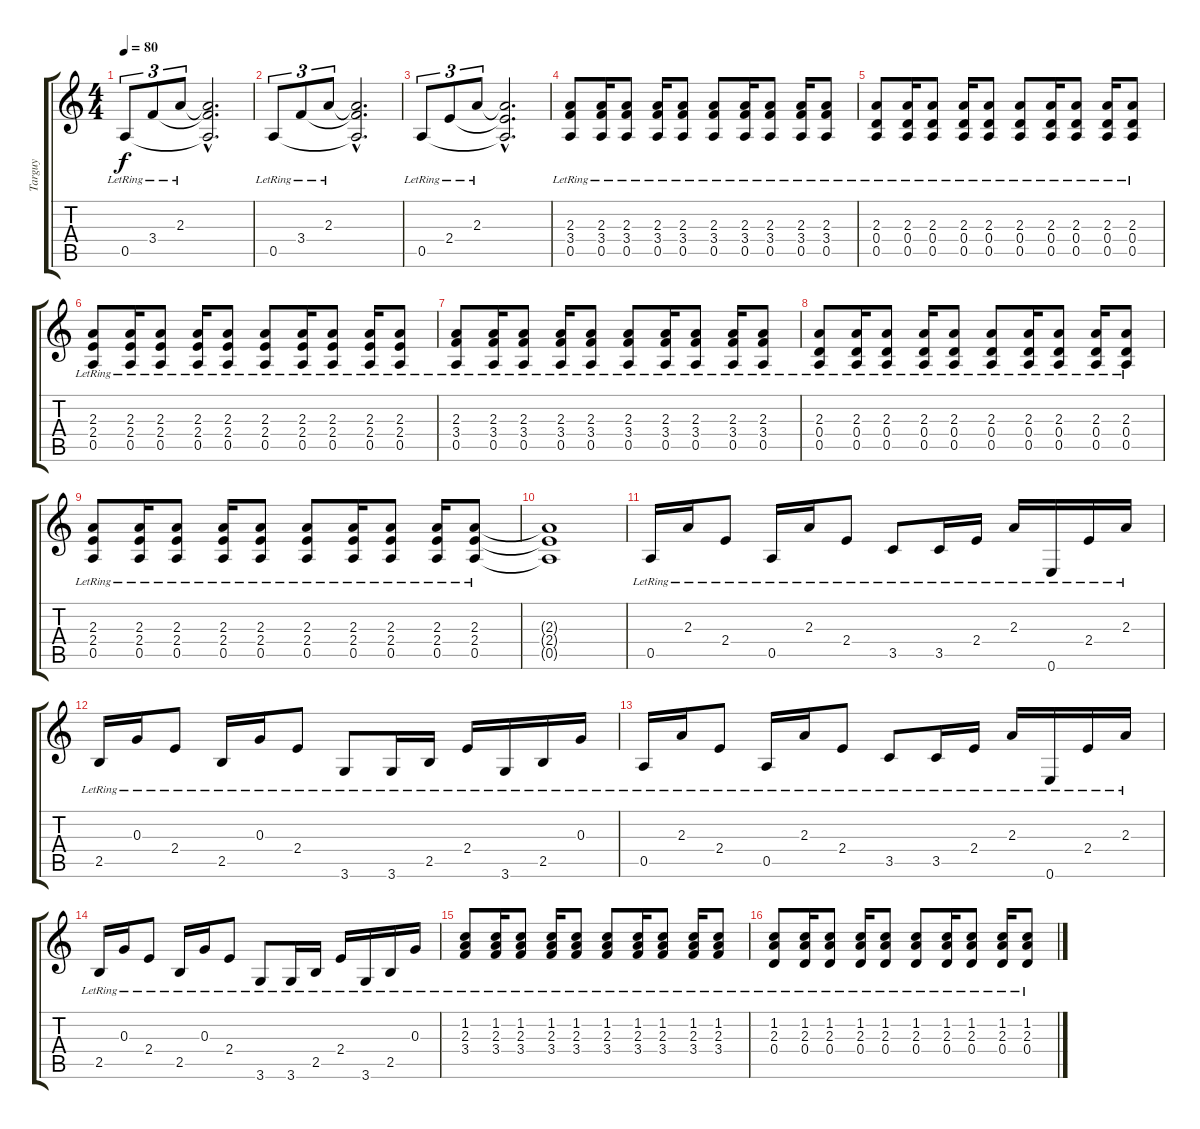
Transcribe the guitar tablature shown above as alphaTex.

\track ("Targuy" "Targuy") {instrument electricguitarmuted}
\staff {score tabs}
\tuning (E4 B3 G3 D3 A2 E2) {hide}
\ts (4 4)
\tempo 80
\clef g2
\ks c
0.5{lr}.8{tu (3 2) dy f instrument electricguitarmuted} 3.4{lr}.8{tu (3 2)} 2.3{lr}.8{tu (3 2)} (2.3{hac t} 3.4{hac t} 0.5{hac t}).2{d} |
0.5{lr}.8{tu (3 2)} 3.4{lr}.8{tu (3 2)} 2.3{lr}.8{tu (3 2)} (2.3{hac t} 3.4{hac t} 0.5{hac t}).2{d} |
0.5{lr}.8{tu (3 2)} 2.4{lr}.8{tu (3 2)} 2.3{lr}.8{tu (3 2)} (2.3{hac t} 2.4{hac t} 0.5{hac t}).2{d} |
(2.3{lr} 3.4{lr} 0.5{lr}).8 (2.3{lr} 3.4{lr} 0.5{lr}).16 (2.3{lr} 3.4{lr} 0.5{lr}).8 (2.3{lr} 3.4{lr} 0.5{lr}).16 (2.3{lr} 3.4{lr} 0.5{lr}).8 (2.3{lr} 3.4{lr} 0.5{lr}).8 (2.3{lr} 3.4{lr} 0.5{lr}).16 (2.3{lr} 3.4{lr} 0.5{lr}).8 (2.3{lr} 3.4{lr} 0.5{lr}).16 (2.3{lr} 3.4{lr} 0.5{lr}).8 |
(2.3{lr} 0.4{lr} 0.5{lr}).8 (2.3{lr} 0.4{lr} 0.5{lr}).16 (2.3{lr} 0.4{lr} 0.5{lr}).8 (2.3{lr} 0.4{lr} 0.5{lr}).16 (2.3{lr} 0.4{lr} 0.5{lr}).8 (2.3{lr} 0.4{lr} 0.5{lr}).8 (2.3{lr} 0.4{lr} 0.5{lr}).16 (2.3{lr} 0.4{lr} 0.5{lr}).8 (2.3{lr} 0.4{lr} 0.5{lr}).16 (2.3{lr} 0.4{lr} 0.5{lr}).8 |
(2.3{lr} 2.4{lr} 0.5{lr}).8 (2.3{lr} 2.4{lr} 0.5{lr}).16 (2.3{lr} 2.4{lr} 0.5{lr}).8 (2.3{lr} 2.4{lr} 0.5{lr}).16 (2.3{lr} 2.4{lr} 0.5{lr}).8 (2.3{lr} 2.4{lr} 0.5{lr}).8 (2.3{lr} 2.4{lr} 0.5{lr}).16 (2.3{lr} 2.4{lr} 0.5{lr}).8 (2.3{lr} 2.4{lr} 0.5{lr}).16 (2.3{lr} 2.4{lr} 0.5{lr}).8 |
(2.3{lr} 3.4{lr} 0.5{lr}).8 (2.3{lr} 3.4{lr} 0.5{lr}).16 (2.3{lr} 3.4{lr} 0.5{lr}).8 (2.3{lr} 3.4{lr} 0.5{lr}).16 (2.3{lr} 3.4{lr} 0.5{lr}).8 (2.3{lr} 3.4{lr} 0.5{lr}).8 (2.3{lr} 3.4{lr} 0.5{lr}).16 (2.3{lr} 3.4{lr} 0.5{lr}).8 (2.3{lr} 3.4{lr} 0.5{lr}).16 (2.3{lr} 3.4{lr} 0.5{lr}).8 |
(2.3{lr} 0.4{lr} 0.5{lr}).8 (2.3{lr} 0.4{lr} 0.5{lr}).16 (2.3{lr} 0.4{lr} 0.5{lr}).8 (2.3{lr} 0.4{lr} 0.5{lr}).16 (2.3{lr} 0.4{lr} 0.5{lr}).8 (2.3{lr} 0.4{lr} 0.5{lr}).8 (2.3{lr} 0.4{lr} 0.5{lr}).16 (2.3{lr} 0.4{lr} 0.5{lr}).8 (2.3{lr} 0.4{lr} 0.5{lr}).16 (2.3{lr} 0.4{lr} 0.5{lr}).8 |
(2.3{lr} 2.4{lr} 0.5{lr}).8 (2.3{lr} 2.4{lr} 0.5{lr}).16 (2.3{lr} 2.4{lr} 0.5{lr}).8 (2.3{lr} 2.4{lr} 0.5{lr}).16 (2.3{lr} 2.4{lr} 0.5{lr}).8 (2.3{lr} 2.4{lr} 0.5{lr}).8 (2.3{lr} 2.4{lr} 0.5{lr}).16 (2.3{lr} 2.4{lr} 0.5{lr}).8 (2.3{lr} 2.4{lr} 0.5{lr}).16 (2.3{lr} 2.4{lr} 0.5{lr}).8 |
(2.3{t} 2.4{t} 0.5{t}).1 |
0.5{lr}.16 2.3{lr}.16 2.4{lr}.8 0.5{lr}.16 2.3{lr}.16 2.4{lr}.8 3.5{lr}.8 3.5{lr}.16 2.4{lr}.16 2.3{lr}.16 0.6{lr}.16 2.4{lr}.16 2.3{lr}.16 |
2.5{lr}.16 0.3{lr}.16 2.4{lr}.8 2.5{lr}.16 0.3{lr}.16 2.4{lr}.8 3.6{lr}.8 3.6{lr}.16 2.5{lr}.16 2.4{lr}.16 3.6{lr}.16 2.5{lr}.16 0.3{lr}.16 |
0.5{lr}.16 2.3{lr}.16 2.4{lr}.8 0.5{lr}.16 2.3{lr}.16 2.4{lr}.8 3.5{lr}.8 3.5{lr}.16 2.4{lr}.16 2.3{lr}.16 0.6{lr}.16 2.4{lr}.16 2.3{lr}.16 |
2.5{lr}.16 0.3{lr}.16 2.4{lr}.8 2.5{lr}.16 0.3{lr}.16 2.4{lr}.8 3.6{lr}.8 3.6{lr}.16 2.5{lr}.16 2.4{lr}.16 3.6{lr}.16 2.5{lr}.16 0.3{lr}.16 |
(1.2{lr} 2.3{lr} 3.4{lr}).8 (1.2{lr} 2.3{lr} 3.4{lr}).16 (1.2{lr} 2.3{lr} 3.4{lr}).8 (1.2{lr} 2.3{lr} 3.4{lr}).16 (1.2{lr} 2.3{lr} 3.4{lr}).8 (1.2{lr} 2.3{lr} 3.4{lr}).8 (1.2{lr} 2.3{lr} 3.4{lr}).16 (1.2{lr} 2.3{lr} 3.4{lr}).8 (1.2{lr} 2.3{lr} 3.4{lr}).16 (1.2{lr} 2.3{lr} 3.4{lr}).8 |
(1.2{lr} 2.3{lr} 0.4{lr}).8 (1.2{lr} 2.3{lr} 0.4{lr}).16 (1.2{lr} 2.3{lr} 0.4{lr}).8 (1.2{lr} 2.3{lr} 0.4{lr}).16 (1.2{lr} 2.3{lr} 0.4{lr}).8 (1.2{lr} 2.3{lr} 0.4{lr}).8 (1.2{lr} 2.3{lr} 0.4{lr}).16 (1.2{lr} 2.3{lr} 0.4{lr}).8 (1.2{lr} 2.3{lr} 0.4{lr}).16 (1.2{lr} 2.3{lr} 0.4{lr}).8
